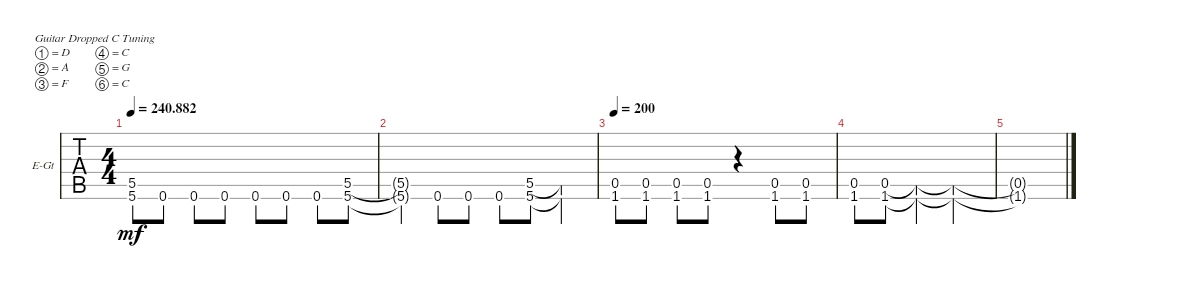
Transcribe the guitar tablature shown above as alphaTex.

\bracketExtendMode groupsimilarinstruments
\firstSystemTrackNameOrientation horizontal
\otherSystemsTrackNameOrientation horizontal
\track ("Gtr 1" "E-Gt") {instrument acousticgrandpiano}
\staff {tabs}
\tuning (D4 A3 F3 C3 G2 C2)
\displaytranspose 12
\ts (4 4)
\tempo
240.882
\accidentals auto
\clef g2
\ottava regular
\simile none
\ks c
(5.5{t} 5.6{t}).8{dy mf} 0.6.8 0.6.8 0.6.8 0.6.8 0.6.8 0.6.8 (5.5 5.6).8 |
(5.5{t} 5.6{t}).4 0.6.8 0.6.8 0.6.8 (5.5 5.6).8 (5.5{t} 5.6{t}).4 |
\tempo 200
(0.5 1.6).8 (0.5 1.6).8 (0.5 1.6).8 (0.5 1.6).8 r.4 (0.5 1.6).8 (0.5 1.6).8 |
(0.5 1.6).8 (0.5 1.6).8 (0.5{t} 1.6{t}).4 (0.5{t} 1.6{t}).2 |
(0.5{t} 1.6{t}).1
